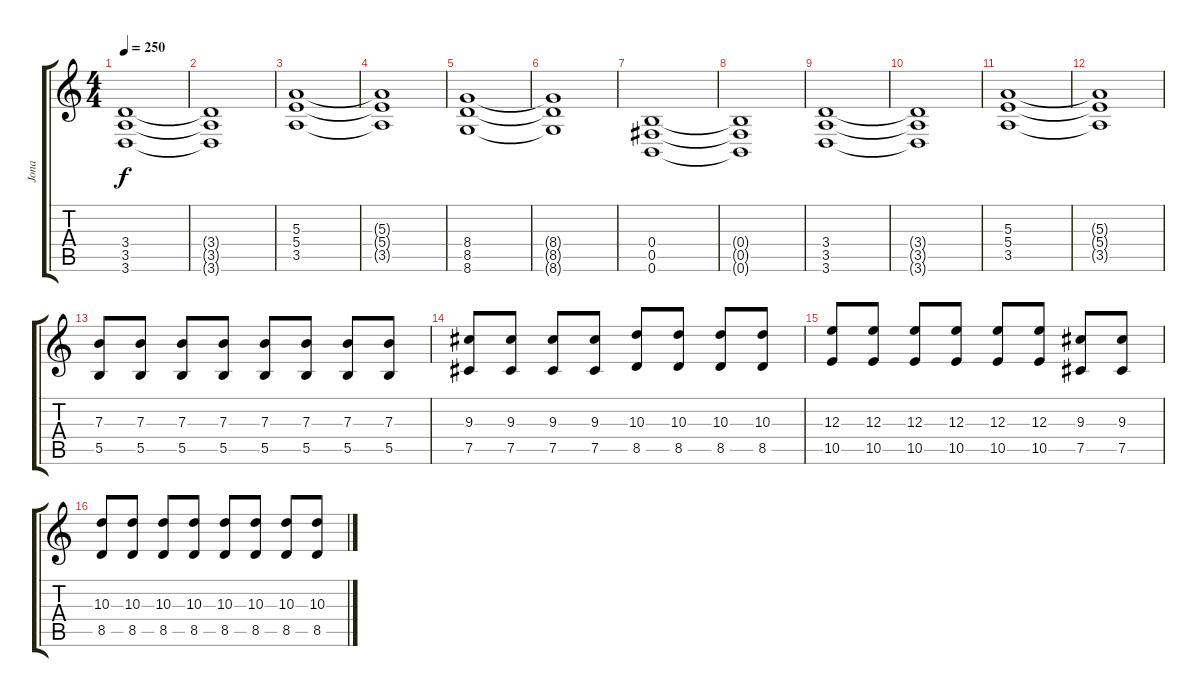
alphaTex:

\track ("Jona" "Jona") {instrument distortionguitar}
\staff {score tabs}
\tuning (Db4 Ab3 E3 B2 Gb2 B1) {hide}
\ts (4 4)
\tempo 250
\clef g2
\ks c
(3.4 3.5 3.6).1{dy f} |
(3.4{t} 3.5{t} 3.6{t}).1 |
(5.3 5.4 3.5).1 |
(5.3{t} 5.4{t} 3.5{t}).1 |
(8.4 8.5 8.6).1 |
(8.4{t} 8.5{t} 8.6{t}).1 |
(0.4 0.5 0.6).1 |
(0.4{t} 0.5{t} 0.6{t}).1 |
(3.4 3.5 3.6).1 |
(3.4{t} 3.5{t} 3.6{t}).1 |
(5.3 5.4 3.5).1 |
(5.3{t} 5.4{t} 3.5{t}).1 |
(7.3 5.5).8 (7.3 5.5).8 (7.3 5.5).8 (7.3 5.5).8 (7.3 5.5).8 (7.3 5.5).8 (7.3 5.5).8 (7.3 5.5).8 |
(9.3 7.5).8 (9.3 7.5).8 (9.3 7.5).8 (9.3 7.5).8 (10.3 8.5).8 (10.3 8.5).8 (10.3 8.5).8 (10.3 8.5).8 |
(12.3 10.5).8 (12.3 10.5).8 (12.3 10.5).8 (12.3 10.5).8 (12.3 10.5).8 (12.3 10.5).8 (9.3 7.5).8 (9.3 7.5).8 |
(10.3 8.5).8 (10.3 8.5).8 (10.3 8.5).8 (10.3 8.5).8 (10.3 8.5).8 (10.3 8.5).8 (10.3 8.5).8 (10.3 8.5).8
